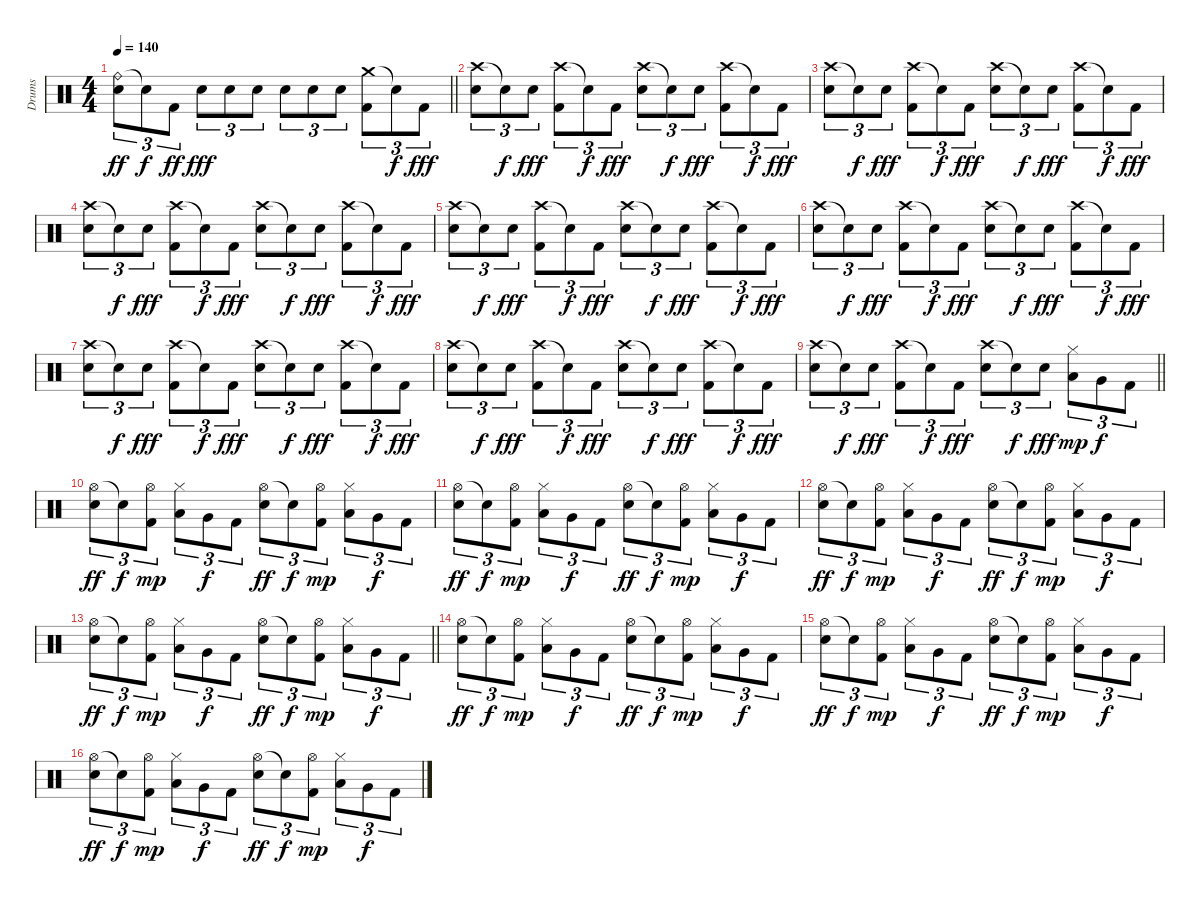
\track ("Drums" "Drums") {instrument percussion}
\staff {score}
\articulation defaults
\ts (4 4)
\tempo 140
\clef neutral
\barLineRight lightlight
\ks c
("Ride (bell)" "Snare (hit) 2").8{tu (3 2) dy ff} "Snare (hit)"{t}.8{tu (3 2) dy f} "Kick (hit) 2".8{tu (3 2) dy ff} "Snare (hit) 2".8{tu (3 2) dy fff} "Snare (hit) 2".8{tu (3 2)} "Snare (hit) 2".8{tu (3 2)} "Snare (hit) 2".8{tu (3 2)} "Snare (hit) 2".8{tu (3 2)} "Snare (hit) 2".8{tu (3 2)} ("Crash medium (hit)" "Kick (hit) 2").8{tu (3 2)} "Snare (hit)"{t}.8{tu (3 2) dy f} "Kick (hit) 2".8{tu (3 2) dy fff} |
\section ("" "")
("Crash high (hit)" "Snare (hit) 2").8{tu (3 2)} "Snare (hit)"{t}.8{tu (3 2) dy f} "Snare (hit) 2".8{tu (3 2) dy fff} ("Crash high (hit)" "Kick (hit) 2").8{tu (3 2)} "Snare (hit)"{t}.8{tu (3 2) dy f} "Kick (hit) 2".8{tu (3 2) dy fff} ("Crash high (hit)" "Snare (hit) 2").8{tu (3 2)} "Snare (hit)"{t}.8{tu (3 2) dy f} "Snare (hit) 2".8{tu (3 2) dy fff} ("Crash high (hit)" "Kick (hit) 2").8{tu (3 2)} "Snare (hit)"{t}.8{tu (3 2) dy f} "Kick (hit) 2".8{tu (3 2) dy fff} |
("Crash high (hit)" "Snare (hit) 2").8{tu (3 2)} "Snare (hit)"{t}.8{tu (3 2) dy f} "Snare (hit) 2".8{tu (3 2) dy fff} ("Crash high (hit)" "Kick (hit) 2").8{tu (3 2)} "Snare (hit)"{t}.8{tu (3 2) dy f} "Kick (hit) 2".8{tu (3 2) dy fff} ("Crash high (hit)" "Snare (hit) 2").8{tu (3 2)} "Snare (hit)"{t}.8{tu (3 2) dy f} "Snare (hit) 2".8{tu (3 2) dy fff} ("Crash high (hit)" "Kick (hit) 2").8{tu (3 2)} "Snare (hit)"{t}.8{tu (3 2) dy f} "Kick (hit) 2".8{tu (3 2) dy fff} |
("Crash high (hit)" "Snare (hit) 2").8{tu (3 2)} "Snare (hit)"{t}.8{tu (3 2) dy f} "Snare (hit) 2".8{tu (3 2) dy fff} ("Crash high (hit)" "Kick (hit) 2").8{tu (3 2)} "Snare (hit)"{t}.8{tu (3 2) dy f} "Kick (hit) 2".8{tu (3 2) dy fff} ("Crash high (hit)" "Snare (hit) 2").8{tu (3 2)} "Snare (hit)"{t}.8{tu (3 2) dy f} "Snare (hit) 2".8{tu (3 2) dy fff} ("Crash high (hit)" "Kick (hit) 2").8{tu (3 2)} "Snare (hit)"{t}.8{tu (3 2) dy f} "Kick (hit) 2".8{tu (3 2) dy fff} |
("Crash high (hit)" "Snare (hit) 2").8{tu (3 2)} "Snare (hit)"{t}.8{tu (3 2) dy f} "Snare (hit) 2".8{tu (3 2) dy fff} ("Crash high (hit)" "Kick (hit) 2").8{tu (3 2)} "Snare (hit)"{t}.8{tu (3 2) dy f} "Kick (hit) 2".8{tu (3 2) dy fff} ("Crash high (hit)" "Snare (hit) 2").8{tu (3 2)} "Snare (hit)"{t}.8{tu (3 2) dy f} "Snare (hit) 2".8{tu (3 2) dy fff} ("Crash high (hit)" "Kick (hit) 2").8{tu (3 2)} "Snare (hit)"{t}.8{tu (3 2) dy f} "Kick (hit) 2".8{tu (3 2) dy fff} |
("Crash high (hit)" "Snare (hit) 2").8{tu (3 2)} "Snare (hit)"{t}.8{tu (3 2) dy f} "Snare (hit) 2".8{tu (3 2) dy fff} ("Crash high (hit)" "Kick (hit) 2").8{tu (3 2)} "Snare (hit)"{t}.8{tu (3 2) dy f} "Kick (hit) 2".8{tu (3 2) dy fff} ("Crash high (hit)" "Snare (hit) 2").8{tu (3 2)} "Snare (hit)"{t}.8{tu (3 2) dy f} "Snare (hit) 2".8{tu (3 2) dy fff} ("Crash high (hit)" "Kick (hit) 2").8{tu (3 2)} "Snare (hit)"{t}.8{tu (3 2) dy f} "Kick (hit) 2".8{tu (3 2) dy fff} |
("Crash high (hit)" "Snare (hit) 2").8{tu (3 2)} "Snare (hit)"{t}.8{tu (3 2) dy f} "Snare (hit) 2".8{tu (3 2) dy fff} ("Crash high (hit)" "Kick (hit) 2").8{tu (3 2)} "Snare (hit)"{t}.8{tu (3 2) dy f} "Kick (hit) 2".8{tu (3 2) dy fff} ("Crash high (hit)" "Snare (hit) 2").8{tu (3 2)} "Snare (hit)"{t}.8{tu (3 2) dy f} "Snare (hit) 2".8{tu (3 2) dy fff} ("Crash high (hit)" "Kick (hit) 2").8{tu (3 2)} "Snare (hit)"{t}.8{tu (3 2) dy f} "Kick (hit) 2".8{tu (3 2) dy fff} |
("Crash high (hit)" "Snare (hit) 2").8{tu (3 2)} "Snare (hit)"{t}.8{tu (3 2) dy f} "Snare (hit) 2".8{tu (3 2) dy fff} ("Crash high (hit)" "Kick (hit) 2").8{tu (3 2)} "Snare (hit)"{t}.8{tu (3 2) dy f} "Kick (hit) 2".8{tu (3 2) dy fff} ("Crash high (hit)" "Snare (hit) 2").8{tu (3 2)} "Snare (hit)"{t}.8{tu (3 2) dy f} "Snare (hit) 2".8{tu (3 2) dy fff} ("Crash high (hit)" "Kick (hit) 2").8{tu (3 2)} "Snare (hit)"{t}.8{tu (3 2) dy f} "Kick (hit) 2".8{tu (3 2) dy fff} |
\barLineRight lightlight
("Crash high (hit)" "Snare (hit) 2").8{tu (3 2)} "Snare (hit)"{t}.8{tu (3 2) dy f} "Snare (hit) 2".8{tu (3 2) dy fff} ("Crash high (hit)" "Kick (hit) 2").8{tu (3 2)} "Snare (hit)"{t}.8{tu (3 2) dy f} "Kick (hit) 2".8{tu (3 2) dy fff} ("Crash high (hit)" "Snare (hit) 2").8{tu (3 2)} "Snare (hit)"{t}.8{tu (3 2) dy f} "Snare (hit) 2".8{tu (3 2) dy fff} ("Hi-Hat (closed)" "Low Tom (hit)").8{tu (3 2) dy mp} "Very Low Tom (hit)".8{tu (3 2) dy f} "Kick (hit) 2".8{tu (3 2)} |
\section ("" "")
("Hi-Hat (open)" "Snare (hit) 2").8{tu (3 2) dy ff} "Snare (hit)"{t}.8{tu (3 2) dy f} ("Hi-Hat (open)" "Kick (hit) 2").8{tu (3 2) dy mp} ("Hi-Hat (closed)" "Low Tom (hit)").8{tu (3 2)} "Very Low Tom (hit)".8{tu (3 2) dy f} "Kick (hit) 2".8{tu (3 2)} ("Hi-Hat (open)" "Snare (hit) 2").8{tu (3 2) dy ff} "Snare (hit)"{t}.8{tu (3 2) dy f} ("Hi-Hat (open)" "Kick (hit) 2").8{tu (3 2) dy mp} ("Hi-Hat (closed)" "Low Tom (hit)").8{tu (3 2)} "Very Low Tom (hit)".8{tu (3 2) dy f} "Kick (hit) 2".8{tu (3 2)} |
("Hi-Hat (open)" "Snare (hit) 2").8{tu (3 2) dy ff} "Snare (hit)"{t}.8{tu (3 2) dy f} ("Hi-Hat (open)" "Kick (hit) 2").8{tu (3 2) dy mp} ("Hi-Hat (closed)" "Low Tom (hit)").8{tu (3 2)} "Very Low Tom (hit)".8{tu (3 2) dy f} "Kick (hit) 2".8{tu (3 2)} ("Hi-Hat (open)" "Snare (hit) 2").8{tu (3 2) dy ff} "Snare (hit)"{t}.8{tu (3 2) dy f} ("Hi-Hat (open)" "Kick (hit) 2").8{tu (3 2) dy mp} ("Hi-Hat (closed)" "Low Tom (hit)").8{tu (3 2)} "Very Low Tom (hit)".8{tu (3 2) dy f} "Kick (hit) 2".8{tu (3 2)} |
("Hi-Hat (open)" "Snare (hit) 2").8{tu (3 2) dy ff} "Snare (hit)"{t}.8{tu (3 2) dy f} ("Hi-Hat (open)" "Kick (hit) 2").8{tu (3 2) dy mp} ("Hi-Hat (closed)" "Low Tom (hit)").8{tu (3 2)} "Very Low Tom (hit)".8{tu (3 2) dy f} "Kick (hit) 2".8{tu (3 2)} ("Hi-Hat (open)" "Snare (hit) 2").8{tu (3 2) dy ff} "Snare (hit)"{t}.8{tu (3 2) dy f} ("Hi-Hat (open)" "Kick (hit) 2").8{tu (3 2) dy mp} ("Hi-Hat (closed)" "Low Tom (hit)").8{tu (3 2)} "Very Low Tom (hit)".8{tu (3 2) dy f} "Kick (hit) 2".8{tu (3 2)} |
\barLineRight lightlight
("Hi-Hat (open)" "Snare (hit) 2").8{tu (3 2) dy ff} "Snare (hit)"{t}.8{tu (3 2) dy f} ("Hi-Hat (open)" "Kick (hit) 2").8{tu (3 2) dy mp} ("Hi-Hat (closed)" "Low Tom (hit)").8{tu (3 2)} "Very Low Tom (hit)".8{tu (3 2) dy f} "Kick (hit) 2".8{tu (3 2)} ("Hi-Hat (open)" "Snare (hit) 2").8{tu (3 2) dy ff} "Snare (hit)"{t}.8{tu (3 2) dy f} ("Hi-Hat (open)" "Kick (hit) 2").8{tu (3 2) dy mp} ("Hi-Hat (closed)" "Low Tom (hit)").8{tu (3 2)} "Very Low Tom (hit)".8{tu (3 2) dy f} "Kick (hit) 2".8{tu (3 2)} |
("Hi-Hat (open)" "Snare (hit) 2").8{tu (3 2) dy ff} "Snare (hit)"{t}.8{tu (3 2) dy f} ("Hi-Hat (open)" "Kick (hit) 2").8{tu (3 2) dy mp} ("Hi-Hat (closed)" "Low Tom (hit)").8{tu (3 2)} "Very Low Tom (hit)".8{tu (3 2) dy f} "Kick (hit) 2".8{tu (3 2)} ("Hi-Hat (open)" "Snare (hit) 2").8{tu (3 2) dy ff} "Snare (hit)"{t}.8{tu (3 2) dy f} ("Hi-Hat (open)" "Kick (hit) 2").8{tu (3 2) dy mp} ("Hi-Hat (closed)" "Low Tom (hit)").8{tu (3 2)} "Very Low Tom (hit)".8{tu (3 2) dy f} "Kick (hit) 2".8{tu (3 2)} |
("Hi-Hat (open)" "Snare (hit) 2").8{tu (3 2) dy ff} "Snare (hit)"{t}.8{tu (3 2) dy f} ("Hi-Hat (open)" "Kick (hit) 2").8{tu (3 2) dy mp} ("Hi-Hat (closed)" "Low Tom (hit)").8{tu (3 2)} "Very Low Tom (hit)".8{tu (3 2) dy f} "Kick (hit) 2".8{tu (3 2)} ("Hi-Hat (open)" "Snare (hit) 2").8{tu (3 2) dy ff} "Snare (hit)"{t}.8{tu (3 2) dy f} ("Hi-Hat (open)" "Kick (hit) 2").8{tu (3 2) dy mp} ("Hi-Hat (closed)" "Low Tom (hit)").8{tu (3 2)} "Very Low Tom (hit)".8{tu (3 2) dy f} "Kick (hit) 2".8{tu (3 2)} |
("Hi-Hat (open)" "Snare (hit) 2").8{tu (3 2) dy ff} "Snare (hit)"{t}.8{tu (3 2) dy f} ("Hi-Hat (open)" "Kick (hit) 2").8{tu (3 2) dy mp} ("Hi-Hat (closed)" "Low Tom (hit)").8{tu (3 2)} "Very Low Tom (hit)".8{tu (3 2) dy f} "Kick (hit) 2".8{tu (3 2)} ("Hi-Hat (open)" "Snare (hit) 2").8{tu (3 2) dy ff} "Snare (hit)"{t}.8{tu (3 2) dy f} ("Hi-Hat (open)" "Kick (hit) 2").8{tu (3 2) dy mp} ("Hi-Hat (closed)" "Low Tom (hit)").8{tu (3 2)} "Very Low Tom (hit)".8{tu (3 2) dy f} "Kick (hit) 2".8{tu (3 2)}
